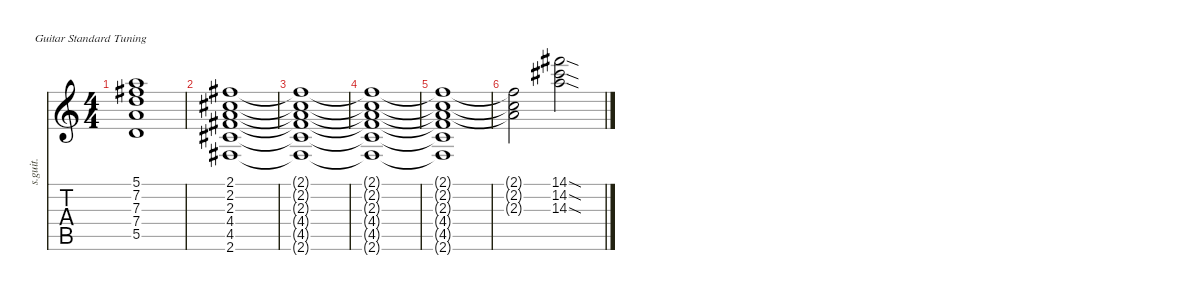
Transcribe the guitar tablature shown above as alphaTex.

\defaultSystemsLayout 4
\hideDynamics
\bracketExtendMode nobrackets
\track ("" "s.guit.") {instrument distortionguitar}
\staff {score tabs}
\tuning (E4 B3 G3 D3 A2 E2)
\ts (4 4)
\tempo (180 hide)
\clef g2
\ks c
(5.1{t} 7.2{t acc #} 7.3{t} 7.4{t} 5.5{t}).1{dy f} |
(2.1{acc #} 2.2{acc #} 2.3 4.4{acc #} 4.5{acc #} 2.6{acc #}).1 |
(2.1{t acc #} 2.2{t acc #} 2.3{t} 4.4{t acc #} 4.5{t acc #} 2.6{t acc #}).1 |
(2.1{t acc #} 2.2{t acc #} 2.3{t} 4.4{t acc #} 4.5{t acc #} 2.6{t acc #}).1 |
(2.1{t acc #} 2.2{t acc #} 2.3{t} 4.4{t acc #} 4.5{t acc #} 2.6{t acc #}).1 |
(2.1{t acc #} 2.2{t acc #} 2.3{t}).2 (14.1{sod acc #} 14.2{sod acc #} 14.3{sod}).2
